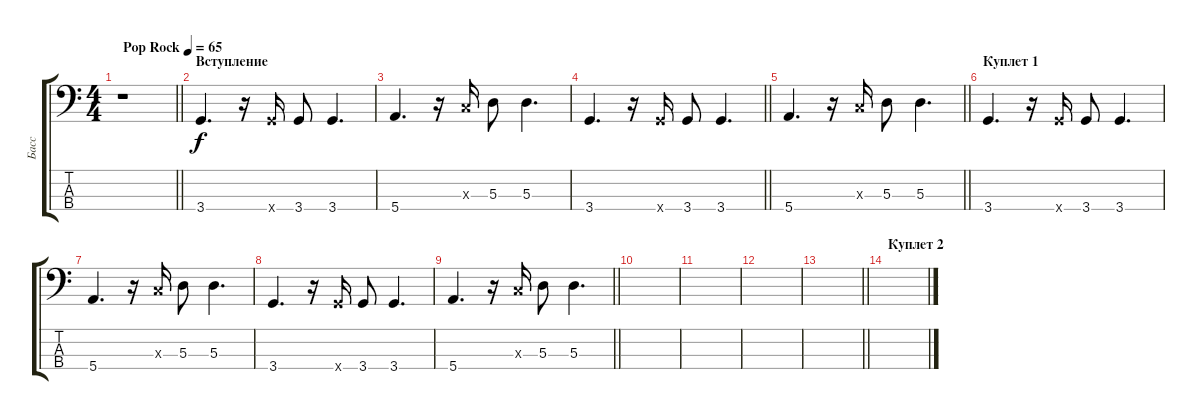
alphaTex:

\track ("Басс" "Басс") {instrument fretlessbass}
\staff {score tabs}
\tuning (G2 D2 A1 E1) {hide}
\ts (4 4)
\tempo (65 "Pop Rock")
\clef f4
\barLineRight lightlight
\ks c
r.1{dy f instrument fretlessbass} |
\section ("" "Вступление")
3.4.4{d} r.16 3.4{x}.16 3.4.8 3.4.4{d} |
5.4.4{d} r.16 3.3{x}.16 5.3.8 5.3.4{d} |
\barLineRight lightlight
3.4.4{d} r.16 3.4{x}.16 3.4.8 3.4.4{d} |
\section ("" "")
\barLineRight lightlight
5.4.4{d} r.16 3.3{x}.16 5.3.8 5.3.4{d} |
\section ("" "Куплет 1")
3.4.4{d} r.16 3.4{x}.16 3.4.8 3.4.4{d} |
5.4.4{d} r.16 3.3{x}.16 5.3.8 5.3.4{d} |
3.4.4{d} r.16 3.4{x}.16 3.4.8 3.4.4{d} |
\barLineRight lightlight
5.4.4{d} r.16 3.3{x}.16 5.3.8 5.3.4{d} |
|
|
|
\barLineRight lightlight
|
\section ("" "Куплет 2")
